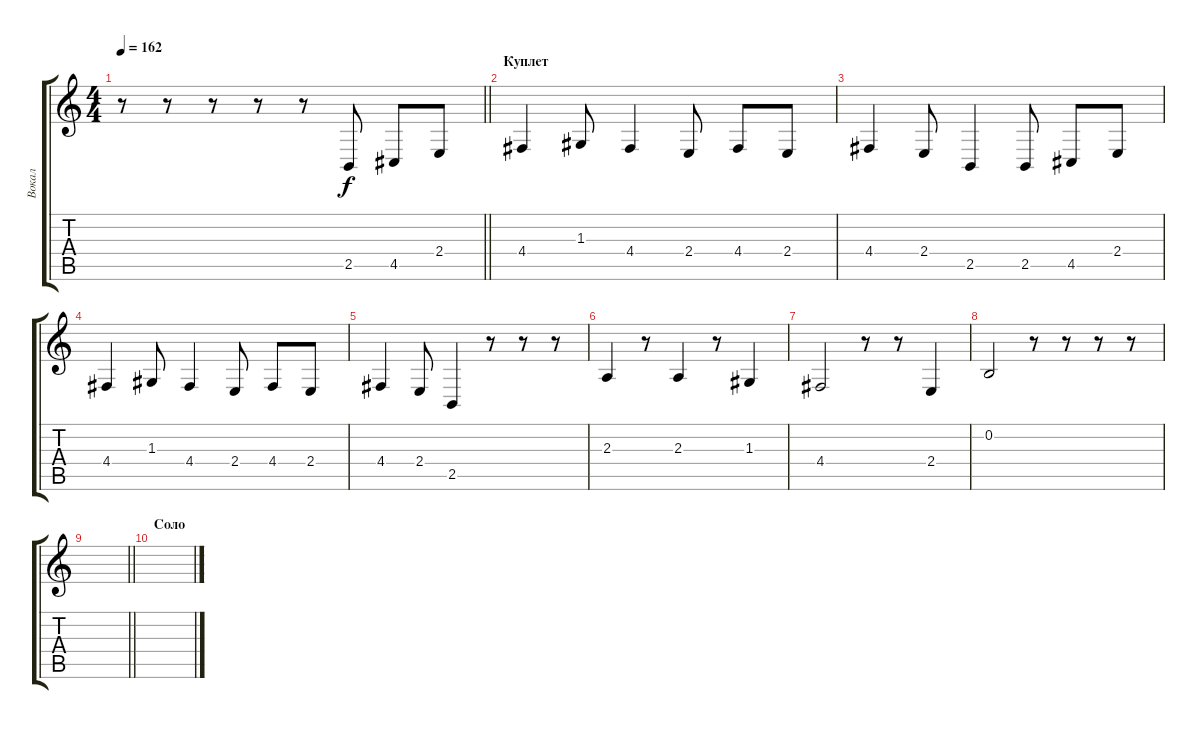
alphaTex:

\track ("Вокал" "Вокал") {instrument flute}
\staff {score tabs}
\tuning (E4 B3 G3 D3 A2 E2) {hide}
\ts (4 4)
\tempo 162
\clef g2
\barLineRight lightlight
\ks c
r.8{dy f} r.8 r.8 r.8 r.8 2.5.8 4.5.8 2.4.8 |
\section ("" "Куплет")
4.4.4 1.3.8 4.4.4 2.4.8 4.4.8 2.4.8 |
4.4.4 2.4.8 2.5.4 2.5.8 4.5.8 2.4.8 |
4.4.4 1.3.8 4.4.4 2.4.8 4.4.8 2.4.8 |
4.4.4 2.4.8 2.5.4 r.8 r.8 r.8 |
2.3.4 r.8 2.3.4 r.8 1.3.4 |
4.4.2 r.8 r.8 2.4.4 |
0.2.2 r.8 r.8 r.8 r.8 |
\barLineRight lightlight
|
\section ("" "Соло")
